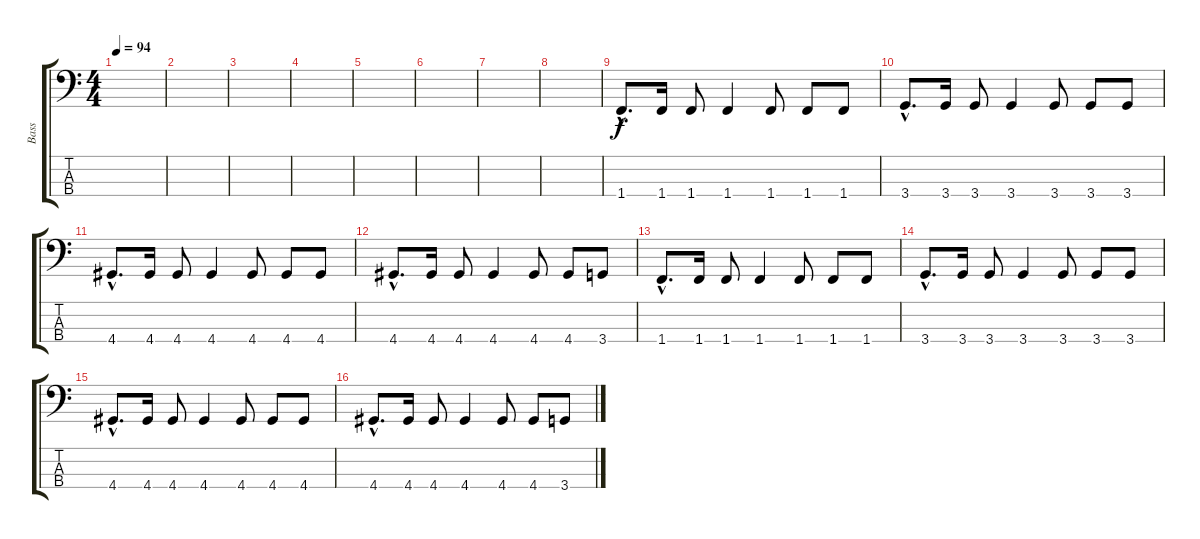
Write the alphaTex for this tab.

\track ("Bass" "Bass") {instrument acousticguitarnylon}
\staff {score tabs}
\tuning (G2 D2 A1 E1) {hide}
\ts (4 4)
\tempo 94
\clef f4
\ks c
|
|
|
|
|
|
|
|
1.4{hac}.8{d volume 16} 1.4.16 1.4.8 1.4.4 1.4.8 1.4.8 1.4.8 |
3.4{hac}.8{d} 3.4.16 3.4.8 3.4.4 3.4.8 3.4.8 3.4.8 |
4.4{hac}.8{d} 4.4.16 4.4.8 4.4.4 4.4.8 4.4.8 4.4.8 |
4.4{hac}.8{d} 4.4.16 4.4.8 4.4.4 4.4.8 4.4.8 3.4.8 |
1.4{hac}.8{d} 1.4.16 1.4.8 1.4.4 1.4.8 1.4.8 1.4.8 |
3.4{hac}.8{d} 3.4.16 3.4.8 3.4.4 3.4.8 3.4.8 3.4.8 |
4.4{hac}.8{d} 4.4.16 4.4.8 4.4.4 4.4.8 4.4.8 4.4.8 |
4.4{hac}.8{d} 4.4.16 4.4.8 4.4.4 4.4.8 4.4.8 3.4.8
